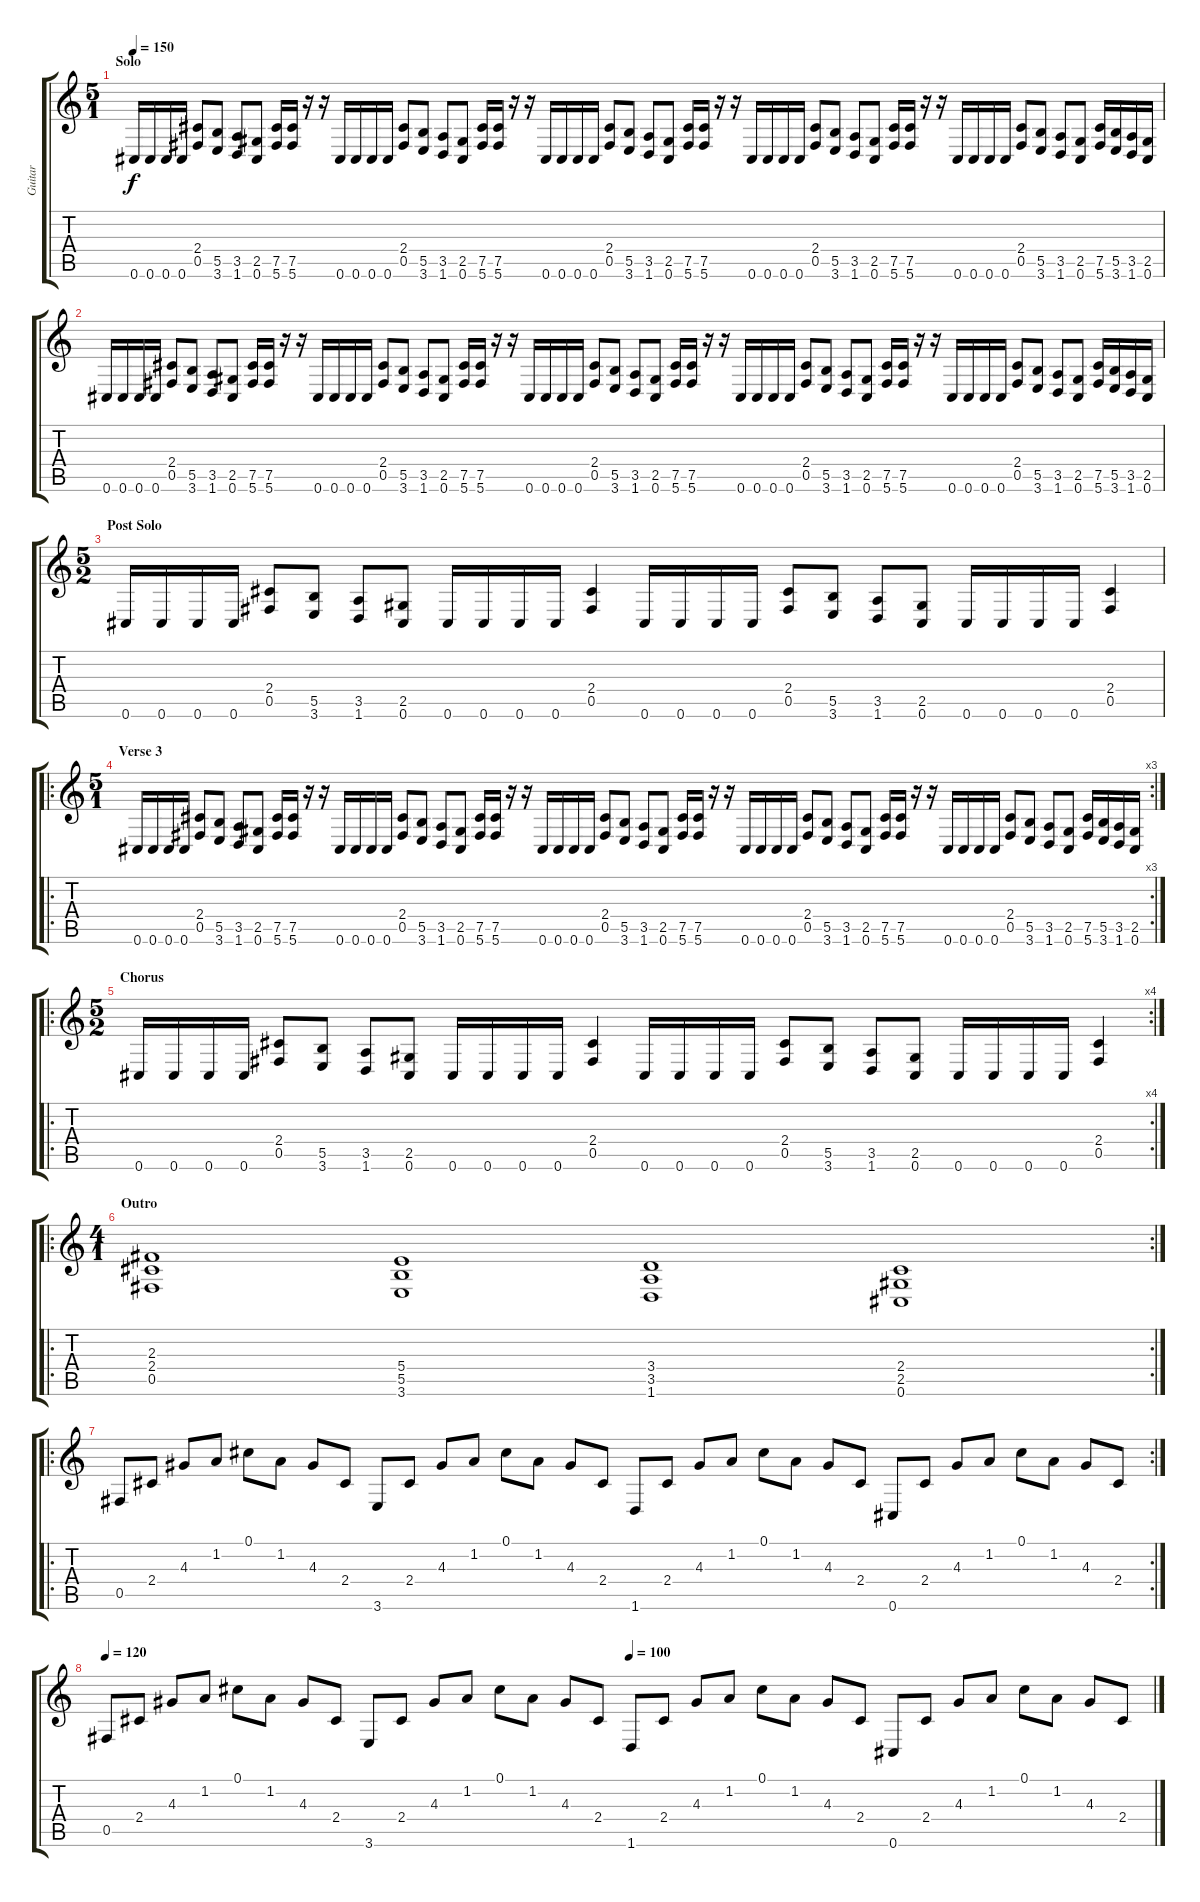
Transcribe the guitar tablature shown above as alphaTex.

\track ("Guitar" "Guitar") {instrument distortionguitar}
\staff {score tabs}
\tuning (Db4 Ab3 E3 B2 Gb2 Db2) {hide}
\ts (5 1)
\section ("" "Solo")
\tempo 150
\clef g2
\ks c
0.6.16{dy f} 0.6.16 0.6.16 0.6.16 (2.4 0.5).8 (5.5 3.6).8 (3.5 1.6).8 (2.5 0.6).8 (7.5 5.6).16 (7.5 5.6).16 r.16 r.16 0.6.16 0.6.16 0.6.16 0.6.16 (2.4 0.5).8 (5.5 3.6).8 (3.5 1.6).8 (2.5 0.6).8 (7.5 5.6).16 (7.5 5.6).16 r.16 r.16 0.6.16 0.6.16 0.6.16 0.6.16 (2.4 0.5).8 (5.5 3.6).8 (3.5 1.6).8 (2.5 0.6).8 (7.5 5.6).16 (7.5 5.6).16 r.16 r.16 0.6.16 0.6.16 0.6.16 0.6.16 (2.4 0.5).8 (5.5 3.6).8 (3.5 1.6).8 (2.5 0.6).8 (7.5 5.6).16 (7.5 5.6).16 r.16 r.16 0.6.16 0.6.16 0.6.16 0.6.16 (2.4 0.5).8 (5.5 3.6).8 (3.5 1.6).8 (2.5 0.6).8 (7.5 5.6).16 (5.5 3.6).16 (3.5 1.6).16 (2.5 0.6).16 |
0.6.16 0.6.16 0.6.16 0.6.16 (2.4 0.5).8 (5.5 3.6).8 (3.5 1.6).8 (2.5 0.6).8 (7.5 5.6).16 (7.5 5.6).16 r.16 r.16 0.6.16 0.6.16 0.6.16 0.6.16 (2.4 0.5).8 (5.5 3.6).8 (3.5 1.6).8 (2.5 0.6).8 (7.5 5.6).16 (7.5 5.6).16 r.16 r.16 0.6.16 0.6.16 0.6.16 0.6.16 (2.4 0.5).8 (5.5 3.6).8 (3.5 1.6).8 (2.5 0.6).8 (7.5 5.6).16 (7.5 5.6).16 r.16 r.16 0.6.16 0.6.16 0.6.16 0.6.16 (2.4 0.5).8 (5.5 3.6).8 (3.5 1.6).8 (2.5 0.6).8 (7.5 5.6).16 (7.5 5.6).16 r.16 r.16 0.6.16 0.6.16 0.6.16 0.6.16 (2.4 0.5).8 (5.5 3.6).8 (3.5 1.6).8 (2.5 0.6).8 (7.5 5.6).16 (5.5 3.6).16 (3.5 1.6).16 (2.5 0.6).16 |
\ts (5 2)
\section ("" "Post Solo")
0.6.16 0.6.16 0.6.16 0.6.16 (2.4 0.5).8 (5.5 3.6).8 (3.5 1.6).8 (2.5 0.6).8 0.6.16 0.6.16 0.6.16 0.6.16 (2.4 0.5).4 0.6.16 0.6.16 0.6.16 0.6.16 (2.4 0.5).8 (5.5 3.6).8 (3.5 1.6).8 (2.5 0.6).8 0.6.16 0.6.16 0.6.16 0.6.16 (2.4 0.5).4 |
\ro
\rc 3
\ts (5 1)
\section ("" "Verse 3")
0.6.16 0.6.16 0.6.16 0.6.16 (2.4 0.5).8 (5.5 3.6).8 (3.5 1.6).8 (2.5 0.6).8 (7.5 5.6).16 (7.5 5.6).16 r.16 r.16 0.6.16 0.6.16 0.6.16 0.6.16 (2.4 0.5).8 (5.5 3.6).8 (3.5 1.6).8 (2.5 0.6).8 (7.5 5.6).16 (7.5 5.6).16 r.16 r.16 0.6.16 0.6.16 0.6.16 0.6.16 (2.4 0.5).8 (5.5 3.6).8 (3.5 1.6).8 (2.5 0.6).8 (7.5 5.6).16 (7.5 5.6).16 r.16 r.16 0.6.16 0.6.16 0.6.16 0.6.16 (2.4 0.5).8 (5.5 3.6).8 (3.5 1.6).8 (2.5 0.6).8 (7.5 5.6).16 (7.5 5.6).16 r.16 r.16 0.6.16 0.6.16 0.6.16 0.6.16 (2.4 0.5).8 (5.5 3.6).8 (3.5 1.6).8 (2.5 0.6).8 (7.5 5.6).16 (5.5 3.6).16 (3.5 1.6).16 (2.5 0.6).16 |
\ro
\rc 4
\ts (5 2)
\section ("" "Chorus")
0.6.16 0.6.16 0.6.16 0.6.16 (2.4 0.5).8 (5.5 3.6).8 (3.5 1.6).8 (2.5 0.6).8 0.6.16 0.6.16 0.6.16 0.6.16 (2.4 0.5).4 0.6.16 0.6.16 0.6.16 0.6.16 (2.4 0.5).8 (5.5 3.6).8 (3.5 1.6).8 (2.5 0.6).8 0.6.16 0.6.16 0.6.16 0.6.16 (2.4 0.5).4 |
\ro
\rc 2
\ts (4 1)
\section ("" "Outro")
(2.3 2.4 0.5).1 (5.4 5.5 3.6).1 (3.4 3.5 1.6).1 (2.4 2.5 0.6).1 |
\ro
\rc 2
0.5.8 2.4.8 4.3.8 1.2.8 0.1.8 1.2.8 4.3.8 2.4.8 3.6.8 2.4.8 4.3.8 1.2.8 0.1.8 1.2.8 4.3.8 2.4.8 1.6.8 2.4.8 4.3.8 1.2.8 0.1.8 1.2.8 4.3.8 2.4.8 0.6.8 2.4.8 4.3.8 1.2.8 0.1.8 1.2.8 4.3.8 2.4.8 |
\tempo 120
\tempo (100 0.5)
0.5.8 2.4.8 4.3.8 1.2.8 0.1.8 1.2.8 4.3.8 2.4.8 3.6.8 2.4.8 4.3.8 1.2.8 0.1.8 1.2.8 4.3.8 2.4.8 1.6.8 2.4.8 4.3.8 1.2.8 0.1.8 1.2.8 4.3.8 2.4.8 0.6.8 2.4.8 4.3.8 1.2.8 0.1.8 1.2.8 4.3.8 2.4.8
